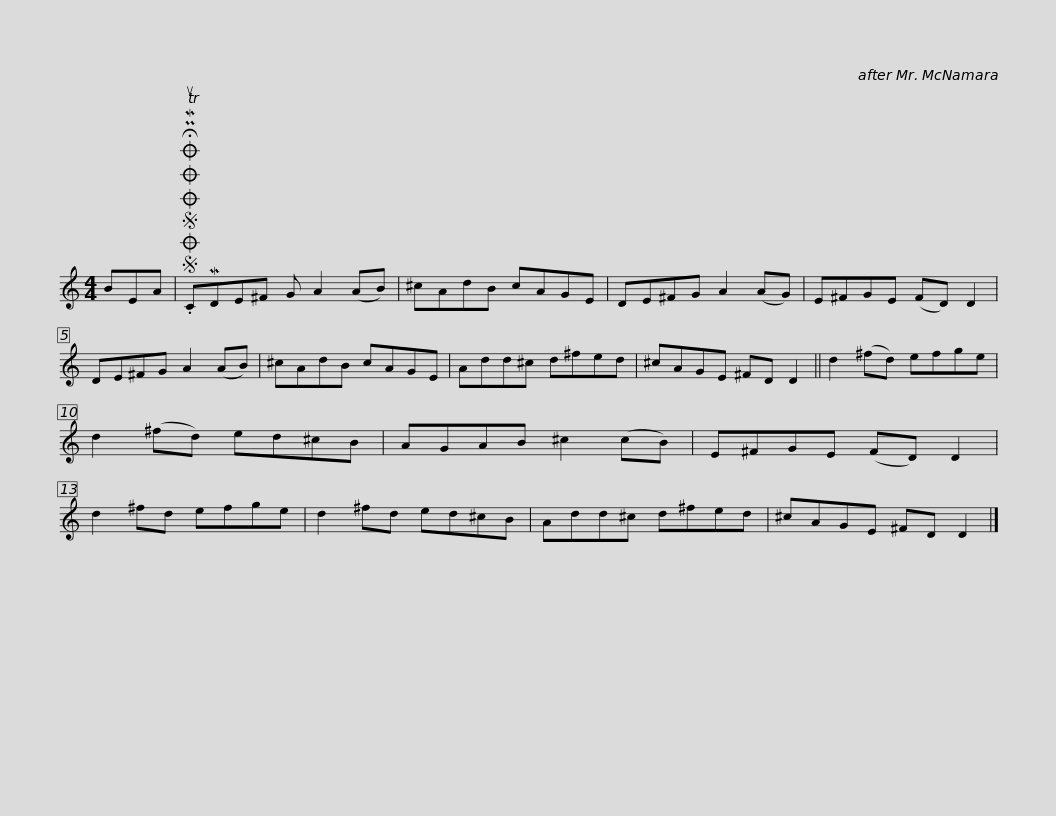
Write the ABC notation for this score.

X:1
L:1/8
M:4/4
I:linebreak $
K:C
V:1 treble
V:1
 BEA |SOSOOO .!fermata!PMTuCMDE^F G A2 (AB) | ^cAdB cAGE | DE^FG A2 (AG) | E^FGE (FD) D2 | %5
 DE^FG A2 (AB) |$ ^cAdB cAGE | Add^c d^fed | ^cAGE ^FD D2 || d2 (^fd) efge | %10
 d2 (^fd) ed^cB | AGAB ^c2 (cB) |$ E^FGE (FD) D2 | d2 ^fd efge | d2 ^fd ed^cB | %15
 Add^c d^fed | ^cAGE ^FD D2 |] %17
